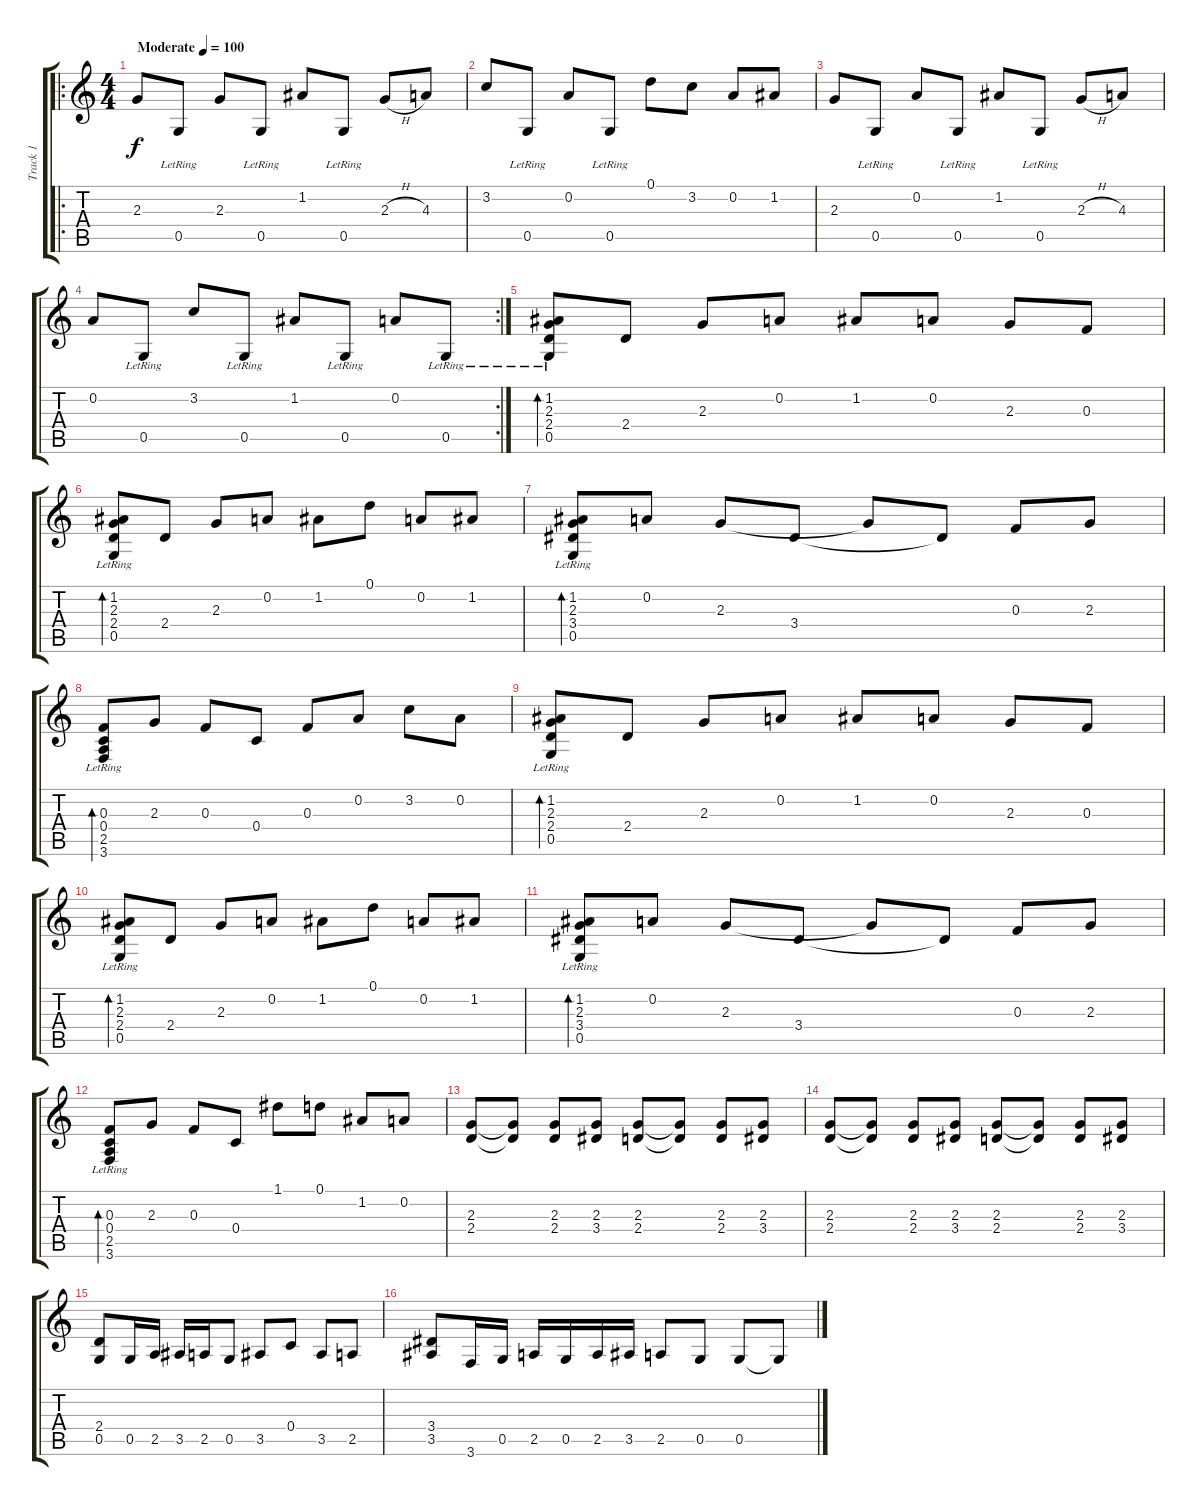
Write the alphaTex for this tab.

\track ("Track 1" "Track 1") {instrument acousticguitarnylon}
\staff {score tabs}
\tuning (D4 A3 F3 C3 G2 D2) {hide}
\ro
\ts (4 4)
\tempo (100 "Moderate")
\clef g2
\ks c
2.3.8{dy f instrument acousticguitarnylon} 0.5{lr}.8 2.3.8 0.5{lr}.8 1.2.8 0.5{lr}.8 2.3{h}.8 4.3.8 |
3.2.8 0.5{lr}.8 0.2.8 0.5{lr}.8 0.1.8 3.2.8 0.2.8 1.2.8 |
2.3.8 0.5{lr}.8 0.2.8 0.5{lr}.8 1.2.8 0.5{lr}.8 2.3{h}.8 4.3.8 |
\rc 2
0.2.8 0.5{lr}.8 3.2.8 0.5{lr}.8 1.2.8 0.5{lr}.8 0.2.8 0.5{lr}.8 |
(1.2{lr} 2.3{lr} 2.4{lr} 0.5{lr}).8{bd 60} 2.4.8 2.3.8 0.2.8 1.2.8 0.2.8 2.3.8 0.3.8 |
(1.2{lr} 2.3{lr} 2.4{lr} 0.5{lr}).8{bd 60} 2.4.8 2.3.8 0.2.8 1.2.8 0.1.8 0.2.8 1.2.8 |
(1.2{lr} 2.3{lr} 3.4{lr} 0.5{lr}).8{bd 60} 0.2.8 2.3.8 3.4.8 2.3{t}.8 3.4{t}.8 0.3.8 2.3.8 |
(0.3{lr} 0.4{lr} 2.5{lr} 3.6{lr}).8{bd 60} 2.3.8 0.3.8 0.4.8 0.3.8 0.2.8 3.2.8 0.2.8 |
(1.2{lr} 2.3{lr} 2.4{lr} 0.5{lr}).8{bd 60} 2.4.8 2.3.8 0.2.8 1.2.8 0.2.8 2.3.8 0.3.8 |
(1.2{lr} 2.3{lr} 2.4{lr} 0.5{lr}).8{bd 60} 2.4.8 2.3.8 0.2.8 1.2.8 0.1.8 0.2.8 1.2.8 |
(1.2{lr} 2.3{lr} 3.4{lr} 0.5{lr}).8{bd 60} 0.2.8 2.3.8 3.4.8 2.3{t}.8 3.4{t}.8 0.3.8 2.3.8 |
(0.3{lr} 0.4{lr} 2.5{lr} 3.6{lr}).8{bd 60} 2.3.8 0.3.8 0.4.8 1.1.8 0.1.8 1.2.8 0.2.8 |
(2.3 2.4).8 (2.3{t} 2.4{t}).8 (2.3 2.4).8 (2.3 3.4).8 (2.3 2.4).8 (2.3{t} 2.4{t}).8 (2.3 2.4).8 (2.3 3.4).8 |
(2.3 2.4).8 (2.3{t} 2.4{t}).8 (2.3 2.4).8 (2.3 3.4).8 (2.3 2.4).8 (2.3{t} 2.4{t}).8 (2.3 2.4).8 (2.3 3.4).8 |
(2.4 0.5).8 0.5.16 2.5.16 3.5.16 2.5.16 0.5.8 3.5.8 0.4.8 3.5.8 2.5.8 |
(3.4 3.5).8 3.6.16 0.5.16 2.5.16 0.5.16 2.5.16 3.5.16 2.5.8 0.5.8 0.5.8 0.5{t}.8
